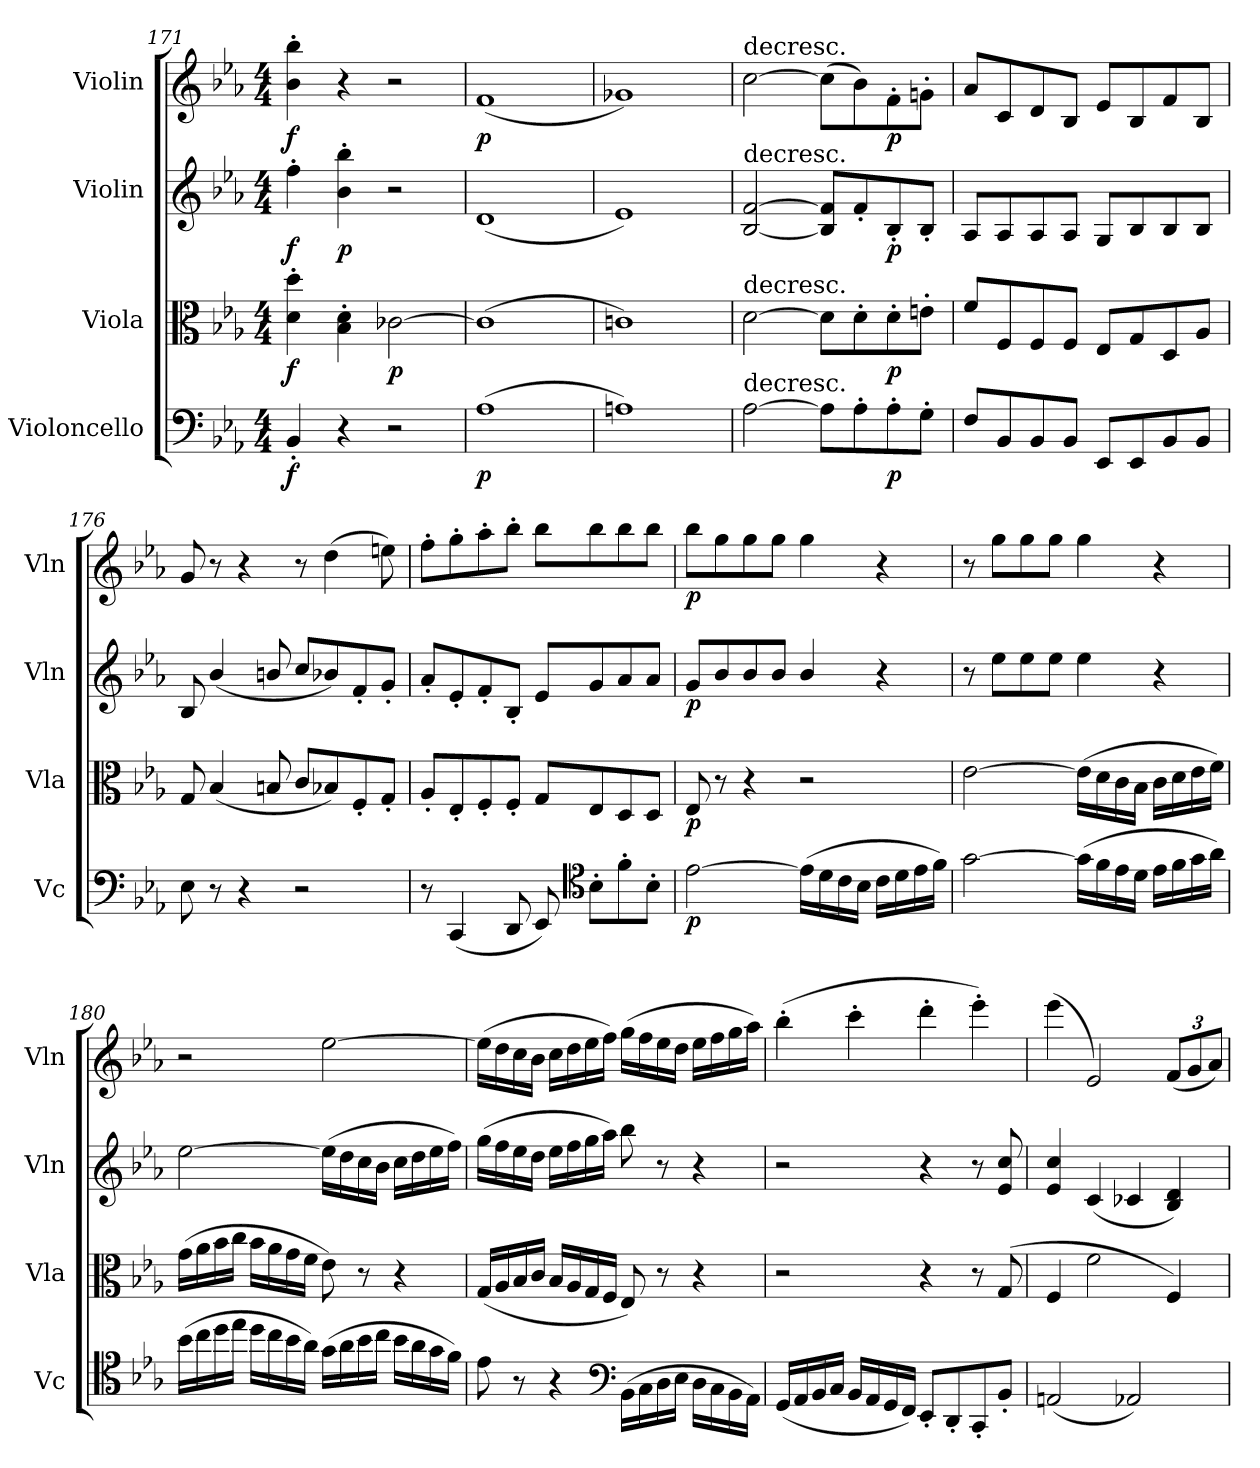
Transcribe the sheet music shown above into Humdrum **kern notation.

**kern	**dynam	**kern	**dynam	**kern	**dynam	**kern	**dynam
*part4	*part4	*part3	*part3	*part2	*part2	*part1	*part1
*staff4	*staff4	*staff3	*staff3	*staff2	*staff2	*staff1	*staff1
*I"Violoncello	*	*I"Viola	*	*I"Violin	*	*I"Violin	*
*I'Vc	*	*I'Vla	*	*I'Vln	*	*I'Vln	*
*clefF4	*	*clefC3	*	*clefG2	*	*clefG2	*
*k[b-e-a-]	*	*k[b-e-a-]	*	*k[b-e-a-]	*	*k[b-e-a-]	*
*E-:	*	*E-:	*	*E-:	*	*E-:	*
*M4/4	*	*M4/4	*	*M4/4	*	*M4/4	*
=171	=171	=171	=171	=171	=171	=171	=171
4BB-'/	f	4d'\ 4dd'\	f	4ff'\	f	4b-'\ 4bb-'\	f
4r	.	4B-'\ 4d'\	.	4b-'\ 4bb-'\	p	4r	.
2r	.	[2c-X\	p	2r	.	2r	.
=172	=172	=172	=172	=172	=172	=172	=172
(1A-	p	(1c-]	.	(1d	.	(1f	p
=173	=173	=173	=173	=173	=173	=173	=173
1An)	.	1cn)	.	1e-)	.	1g-X)	.
=174	=174	=174	=174	=174	=174	=174	=174
!	!	!	!	!	!	!LO:TX:t=decresc.	!
!	!	!	!	!LO:TX:t=decresc.	!	!	!
!	!	!LO:TX:t=decresc.	!	!	!	!	!
!LO:TX:t=decresc.	!	!	!	!	!	!	!
[2A-\	.	[2d\	.	[2B-/ [2f/	.	[2cc\	.
8A-\L]	.	8d\L]	.	8B-]/ 8f]/L	.	(8cc\L]	.
8A-'\	.	8d'\	.	8f'/	.	8b-\)	.
8A-'\	p	8d'\	p	8B-'/	p	8f'\	p
8G'\J	.	8en'\J	.	8B-'/J	.	8gn'\J	.
=175	=175	=175	=175	=175	=175	=175	=175
8F/L	.	8f/L	.	8A-/L	.	8a-/L	.
8BB-/	.	8F/	.	8A-/	.	8c/	.
8BB-/	.	8F/	.	8A-/	.	8d/	.
8BB-/J	.	8F/J	.	8A-/J	.	8B-/J	.
8EE-/L	.	8E-/L	.	8G/L	.	8e-/L	.
8EE-/	.	8G/	.	8B-/	.	8B-/	.
8BB-/	.	8D/	.	8B-/	.	8f/	.
8BB-/J	.	8A-/J	.	8B-/J	.	8B-/J	.
=176	=176	=176	=176	=176	=176	=176	=176
8E-\	.	8G/	.	8B-/	.	8g/	.
8r	.	(4B-/	.	(4b-/	.	8r	.
4r	.	.	.	.	.	4r	.
.	.	8Bn/	.	8bn/	.	.	.
2r	.	8c/L	.	8cc/L	.	8r	.
.	.	8B-X/)	.	8b-X/)	.	(4dd\	.
.	.	8F'/	.	8f'/	.	.	.
.	.	8G'/J	.	8g'/J	.	8een\)	.
=177	=177	=177	=177	=177	=177	=177	=177
8r	.	8A-'/L	.	8a-'/L	.	8ff'\L	.
(4CC/	.	8E-'/	.	8e-'/	.	8gg'\	.
.	.	8F'/	.	8f'/	.	8aa-'\	.
8DD/	.	8F'/J	.	8B-'/J	.	8bb-'\J	.
8EE-/)	.	8G/L	.	8e-/L	.	8bb-\L	.
*clefC4	*	*	*	*	*	*	*
8B-'\L	.	8E-/	.	8g/	.	8bb-\	.
8f'\	.	8D/	.	8a-/	.	8bb-\	.
8B-'\J	.	8D/J	.	8a-/J	.	8bb-\J	.
=178	=178	=178	=178	=178	=178	=178	=178
[2e-\	p	8E-/	p	8g/L	p	8bb-\L	p
.	.	8r	.	8b-/	.	8gg\	.
.	.	4r	.	8b-/	.	8gg\	.
.	.	.	.	8b-/J	.	8gg\J	.
(16e-\LL]	.	2r	.	4b-/	.	4gg\	.
16d\	.	.	.	.	.	.	.
16c\	.	.	.	.	.	.	.
16B-\JJ	.	.	.	.	.	.	.
16c\LL	.	.	.	4r	.	4r	.
16d\	.	.	.	.	.	.	.
16e-\	.	.	.	.	.	.	.
16f\JJ)	.	.	.	.	.	.	.
=179	=179	=179	=179	=179	=179	=179	=179
[2g\	.	[2e-\	.	8r	.	8r	.
.	.	.	.	8ee-\L	.	8gg\L	.
.	.	.	.	8ee-\	.	8gg\	.
.	.	.	.	8ee-\J	.	8gg\J	.
(16g\LL]	.	(16e-\LL]	.	4ee-\	.	4gg\	.
16f\	.	16d\	.	.	.	.	.
16e-\	.	16c\	.	.	.	.	.
16d\JJ	.	16B-\JJ	.	.	.	.	.
16e-\LL	.	16c\LL	.	4r	.	4r	.
16f\	.	16d\	.	.	.	.	.
16g\	.	16e-\	.	.	.	.	.
16a-\JJ)	.	16f\JJ)	.	.	.	.	.
=180	=180	=180	=180	=180	=180	=180	=180
(16b-\LL	.	(16g\LL	.	[2ee-\	.	2r	.
16cc\	.	16a-\	.	.	.	.	.
16dd\	.	16b-\	.	.	.	.	.
16ee-\JJ	.	16cc\JJ	.	.	.	.	.
16dd\LL	.	16b-\LL	.	.	.	.	.
16cc\	.	16a-\	.	.	.	.	.
16b-\	.	16g\	.	.	.	.	.
16a-\JJ)	.	16f\JJ	.	.	.	.	.
(16g\LL	.	8e-\)	.	(16ee-\LL]	.	[2ee-\	.
16a-\	.	.	.	16dd\	.	.	.
16b-\	.	8r	.	16cc\	.	.	.
16cc\JJ	.	.	.	16b-\JJ	.	.	.
16b-\LL	.	4r	.	16cc\LL	.	.	.
16a-\	.	.	.	16dd\	.	.	.
16g\	.	.	.	16ee-\	.	.	.
16f\JJ)	.	.	.	16ff\JJ)	.	.	.
=181	=181	=181	=181	=181	=181	=181	=181
8e-\	.	(16G/LL	.	(16gg\LL	.	(16ee-\LL]	.
.	.	16A-/	.	16ff\	.	16dd\	.
8r	.	16B-/	.	16ee-\	.	16cc\	.
.	.	16c/JJ	.	16dd\JJ	.	16b-\JJ	.
4r	.	16B-/LL	.	16ee-\LL	.	16cc\LL	.
.	.	16A-/	.	16ff\	.	16dd\	.
.	.	16G/	.	16gg\	.	16ee-\	.
.	.	16F/JJ	.	16aa-\JJ)	.	16ff\JJ)	.
*clefF4	*	*	*	*	*	*	*
(16BB-\LL	.	8E-/)	.	8bb-\	.	(16gg\LL	.
16C\	.	.	.	.	.	16ff\	.
16D\	.	8r	.	8r	.	16ee-\	.
16E-\JJ	.	.	.	.	.	16dd\JJ	.
16D\LL	.	4r	.	4r	.	16ee-\LL	.
16C\	.	.	.	.	.	16ff\	.
16BB-\	.	.	.	.	.	16gg\	.
16AA-\JJ)	.	.	.	.	.	16aa-\JJ)	.
=182	=182	=182	=182	=182	=182	=182	=182
(16GG/LL	.	2r	.	2r	.	(4bb-'\	.
16AA-/	.	.	.	.	.	.	.
16BB-/	.	.	.	.	.	.	.
16C/JJ	.	.	.	.	.	.	.
16BB-/LL	.	.	.	.	.	4ccc'\	.
16AA-/	.	.	.	.	.	.	.
16GG/	.	.	.	.	.	.	.
16FF/JJ)	.	.	.	.	.	.	.
8EE-'/L	.	4r	.	4r	.	4ddd'\	.
8DD'/	.	.	.	.	.	.	.
8CC'/	.	8r	.	8r	.	4eee-'\)	.
8BB-'/J	.	(8G/	.	8e-/ 8cc/	.	.	.
=183	=183	=183	=183	=183	=183	=183	=183
(2AAn/	.	4F/	.	4e-/ 4cc/	.	(4eee-\	.
.	.	2f\	.	(4c/	.	2e-/)	.
2AA-X/)	.	.	.	4c-X/	.	.	.
.	.	4F/)	.	4B-/ 4d/)	.	(12f/L	.
.	.	.	.	.	.	12g/	.
.	.	.	.	.	.	12a-/J)	.
=	=	=	=	=	=	=	=
*-	*-	*-	*-	*-	*-	*-	*-
